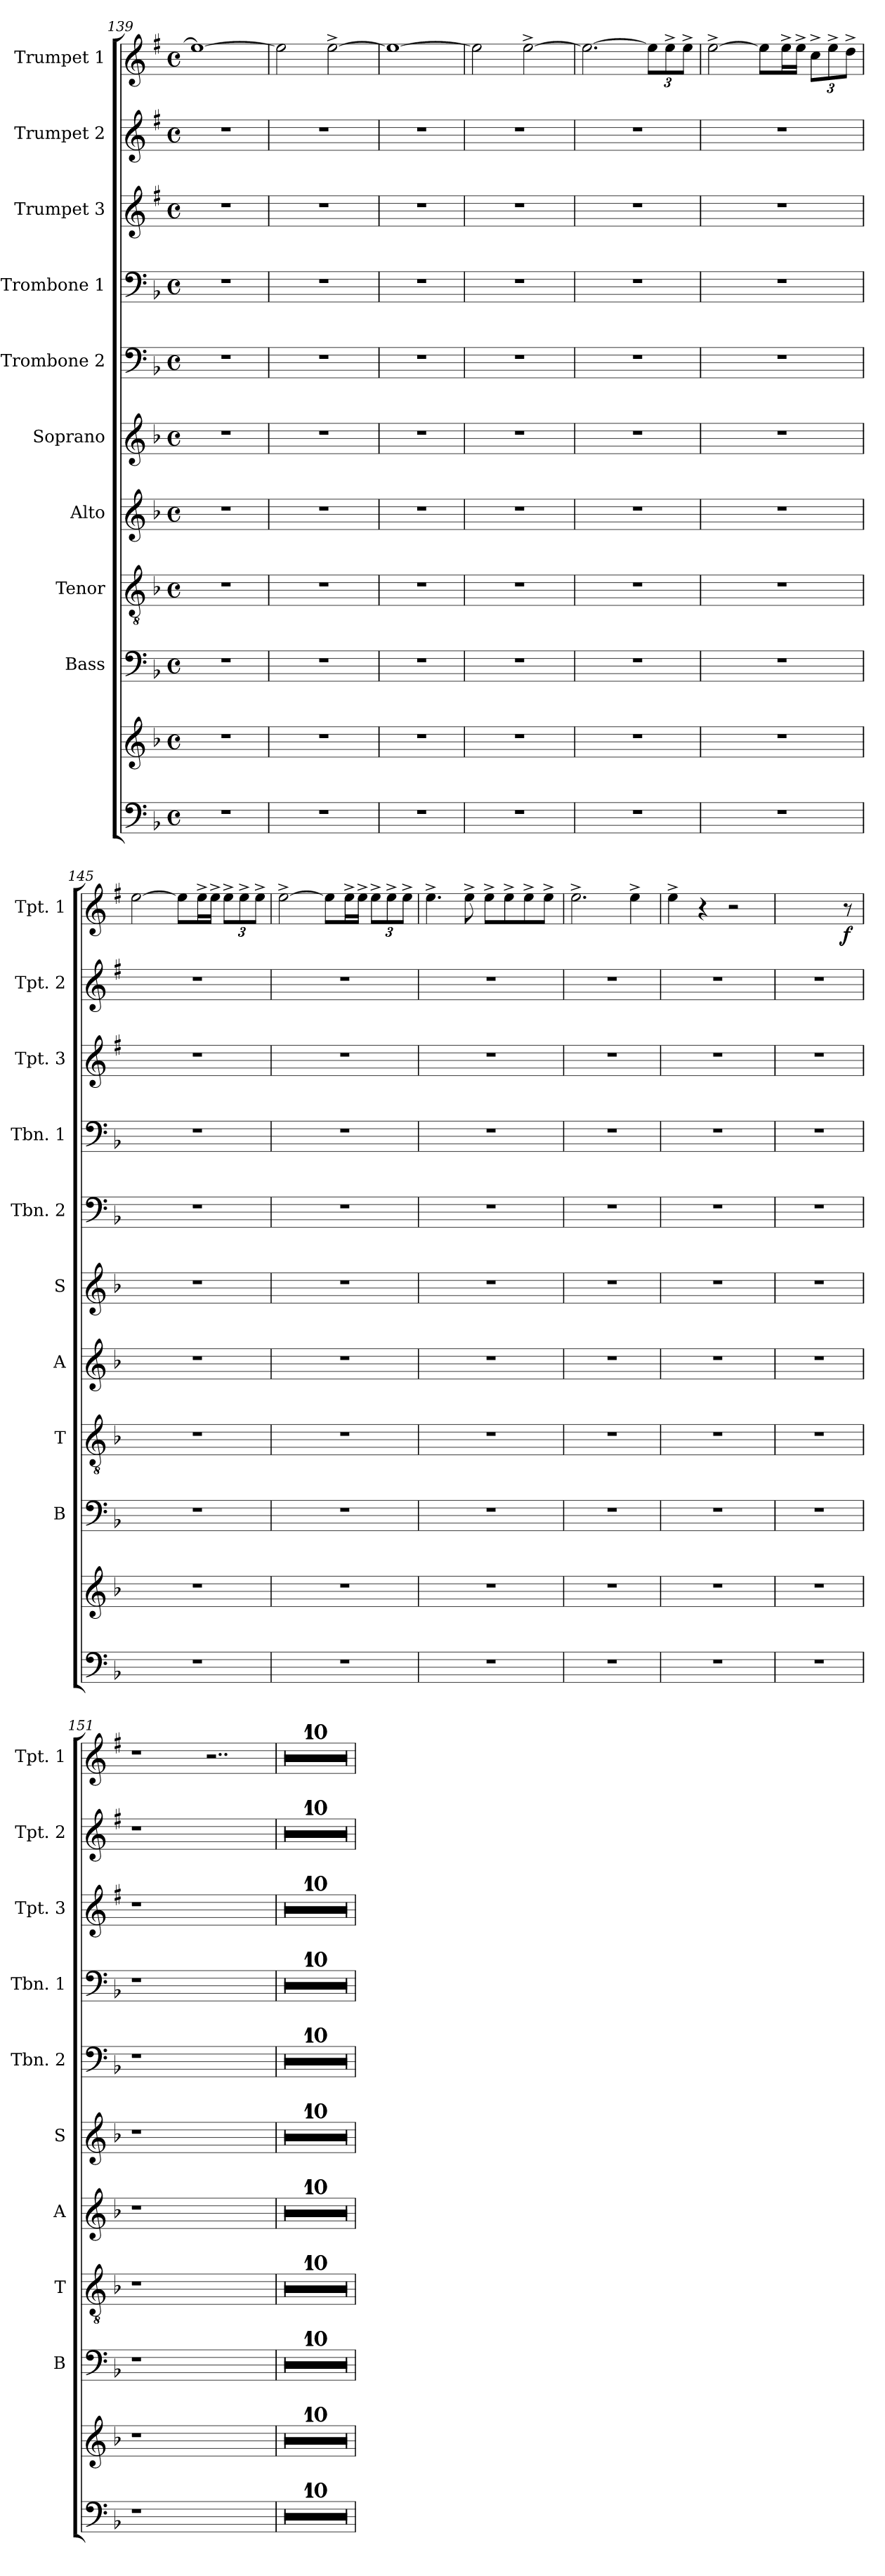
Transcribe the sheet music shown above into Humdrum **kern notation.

**kern	**kern	**kern	**kern	**kern	**kern	**kern	**kern	**kern	**kern	**kern	**dynam
*part11	*part10	*part9	*part8	*part7	*part6	*part5	*part4	*part3	*part2	*part1	*part1
*staff11	*staff10	*staff9	*staff8	*staff7	*staff6	*staff5	*staff4	*staff3	*staff2	*staff1	*staff1
*	*	*I"Bass	*I"Tenor	*I"Alto	*I"Soprano	*I"Trombone 2	*I"Trombone 1	*I"Trumpet 3	*I"Trumpet 2	*I"Trumpet 1	*
*	*	*I'B	*I'T	*I'A	*I'S	*I'Tbn. 2	*I'Tbn. 1	*I'Tpt. 3	*I'Tpt. 2	*I'Tpt. 1	*
*clefF4	*clefG2	*clefF4	*clefGv2	*clefG2	*clefG2	*clefF4	*clefF4	*clefG2	*clefG2	*clefG2	*
*	*	*	*	*	*	*	*	*ITrd1c2	*ITrd1c2	*ITrd1c2	*
*k[b-]	*k[b-]	*k[b-]	*k[b-]	*k[b-]	*k[b-]	*k[b-]	*k[b-]	*k[b-]	*k[b-]	*k[b-]	*
*F:	*F:	*F:	*F:	*F:	*F:	*F:	*F:	*F:	*F:	*F:	*
*M4/4	*M4/4	*M4/4	*M4/4	*M4/4	*M4/4	*M4/4	*M4/4	*M4/4	*M4/4	*M4/4	*
*met(c)	*met(c)	*met(c)	*met(c)	*met(c)	*met(c)	*met(c)	*met(c)	*met(c)	*met(c)	*met(c)	*
=139	=139	=139	=139	=139	=139	=139	=139	=139	=139	=139	=139
1r	1r	1r	1r	1r	1r	1r	1r	1r	1r	1dd_	.
=140	=140	=140	=140	=140	=140	=140	=140	=140	=140	=140	=140
1r	1r	1r	1r	1r	1r	1r	1r	1r	1r	2dd\]	.
.	.	.	.	.	.	.	.	.	.	[>2dd^>\	.
=141	=141	=141	=141	=141	=141	=141	=141	=141	=141	=141	=141
1r	1r	1r	1r	1r	1r	1r	1r	1r	1r	1dd_	.
=142	=142	=142	=142	=142	=142	=142	=142	=142	=142	=142	=142
1r	1r	1r	1r	1r	1r	1r	1r	1r	1r	2dd\]	.
.	.	.	.	.	.	.	.	.	.	[>2dd^>\	.
=143	=143	=143	=143	=143	=143	=143	=143	=143	=143	=143	=143
1r	1r	1r	1r	1r	1r	1r	1r	1r	1r	2.dd\_	.
*	*	*	*	*	*	*	*	*	*	*Xbrackettup	*
.	.	.	.	.	.	.	.	.	.	12dd\L]	.
.	.	.	.	.	.	.	.	.	.	12dd^>\	.
.	.	.	.	.	.	.	.	.	.	12dd^>\J	.
!!LO:LB:g=z
=144	=144	=144	=144	=144	=144	=144	=144	=144	=144	=144	=144
1r	1r	1r	1r	1r	1r	1r	1r	1r	1r	[>2dd^>\	.
.	.	.	.	.	.	.	.	.	.	8dd\L]	.
.	.	.	.	.	.	.	.	.	.	16dd^>\L	.
.	.	.	.	.	.	.	.	.	.	16dd^>\JJ	.
.	.	.	.	.	.	.	.	.	.	12b-^>\L	.
.	.	.	.	.	.	.	.	.	.	12dd^>\	.
.	.	.	.	.	.	.	.	.	.	12cc^>\J	.
=145	=145	=145	=145	=145	=145	=145	=145	=145	=145	=145	=145
1r	1r	1r	1r	1r	1r	1r	1r	1r	1r	[>2dd\	.
.	.	.	.	.	.	.	.	.	.	8dd\L]	.
.	.	.	.	.	.	.	.	.	.	16dd^>\L	.
.	.	.	.	.	.	.	.	.	.	16dd^>\JJ	.
.	.	.	.	.	.	.	.	.	.	12dd^>\L	.
.	.	.	.	.	.	.	.	.	.	12dd^>\	.
.	.	.	.	.	.	.	.	.	.	12dd^>\J	.
=146	=146	=146	=146	=146	=146	=146	=146	=146	=146	=146	=146
1r	1r	1r	1r	1r	1r	1r	1r	1r	1r	[>2dd^>\	.
.	.	.	.	.	.	.	.	.	.	8dd\L]	.
.	.	.	.	.	.	.	.	.	.	16dd^>\L	.
.	.	.	.	.	.	.	.	.	.	16dd^>\JJ	.
.	.	.	.	.	.	.	.	.	.	12dd^>\L	.
.	.	.	.	.	.	.	.	.	.	12dd^>\	.
.	.	.	.	.	.	.	.	.	.	12dd^>\J	.
=147	=147	=147	=147	=147	=147	=147	=147	=147	=147	=147	=147
1r	1r	1r	1r	1r	1r	1r	1r	1r	1r	4.dd^>\	.
.	.	.	.	.	.	.	.	.	.	8dd^>\	.
.	.	.	.	.	.	.	.	.	.	8dd^>\L	.
.	.	.	.	.	.	.	.	.	.	8dd^>\	.
.	.	.	.	.	.	.	.	.	.	8dd^>\	.
.	.	.	.	.	.	.	.	.	.	8dd^>\J	.
=148	=148	=148	=148	=148	=148	=148	=148	=148	=148	=148	=148
1r	1r	1r	1r	1r	1r	1r	1r	1r	1r	2.dd^>\	.
.	.	.	.	.	.	.	.	.	.	4dd^>\	.
!!LO:LB:g=z
=149	=149	=149	=149	=149	=149	=149	=149	=149	=149	=149	=149
1r	1r	1r	1r	1r	1r	1r	1r	1r	1r	4dd^>\	.
.	.	.	.	.	.	.	.	.	.	4r	.
.	.	.	.	.	.	.	.	.	.	2r	.
=150	=150	=150	=150	=150	=150	=150	=150	=150	=150	=150	=150
1r	1r	1r	1r	1r	1r	1r	1r	1r	1r	2..ryy	.
!	!	!	!	!	!	!	!	!	!	!	!LO:DY:b
.	.	.	.	.	.	.	.	.	.	8r	f
=151	=151	=151	=151	=151	=151	=151	=151	=151	=151	=151	=151
1r	1r	1r	1r	1r	1r	1r	1r	1r	1r	1r	.
2..ryy	2..ryy	2..ryy	2..ryy	2..ryy	2..ryy	2..ryy	2..ryy	2..ryy	2..ryy	2..r	.
=152	=152	=152	=152	=152	=152	=152	=152	=152	=152	=152	=152
1r	1r	1r	1r	1r	1r	1r	1r	1r	1r	1r	.
=153	=153	=153	=153	=153	=153	=153	=153	=153	=153	=153	=153
1r	1r	1r	1r	1r	1r	1r	1r	1r	1r	1r	.
=154	=154	=154	=154	=154	=154	=154	=154	=154	=154	=154	=154
1r	1r	1r	1r	1r	1r	1r	1r	1r	1r	1r	.
=155	=155	=155	=155	=155	=155	=155	=155	=155	=155	=155	=155
1r	1r	1r	1r	1r	1r	1r	1r	1r	1r	1r	.
=156	=156	=156	=156	=156	=156	=156	=156	=156	=156	=156	=156
1r	1r	1r	1r	1r	1r	1r	1r	1r	1r	1r	.
=157	=157	=157	=157	=157	=157	=157	=157	=157	=157	=157	=157
1r	1r	1r	1r	1r	1r	1r	1r	1r	1r	1r	.
=158	=158	=158	=158	=158	=158	=158	=158	=158	=158	=158	=158
1r	1r	1r	1r	1r	1r	1r	1r	1r	1r	1r	.
=159	=159	=159	=159	=159	=159	=159	=159	=159	=159	=159	=159
1r	1r	1r	1r	1r	1r	1r	1r	1r	1r	1r	.
=160	=160	=160	=160	=160	=160	=160	=160	=160	=160	=160	=160
1r	1r	1r	1r	1r	1r	1r	1r	1r	1r	1r	.
=161	=161	=161	=161	=161	=161	=161	=161	=161	=161	=161	=161
1r	1r	1r	1r	1r	1r	1r	1r	1r	1r	1r	.
=	=	=	=	=	=	=	=	=	=	=	=
*-	*-	*-	*-	*-	*-	*-	*-	*-	*-	*-	*-
